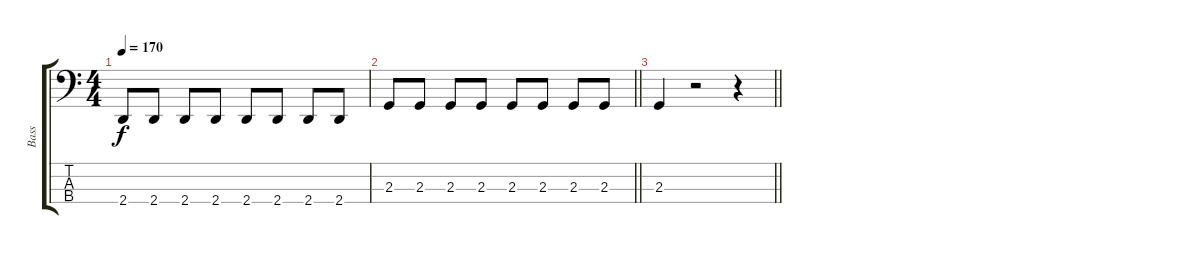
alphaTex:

\track ("Bass" "Bass") {instrument electricbassfinger}
\staff {score tabs}
\tuning (Eb2 Bb1 F1 C1) {hide}
\ts (4 4)
\tempo 170
\clef f4
\ks c
2.4.8{dy f} 2.4.8 2.4.8 2.4.8 2.4.8 2.4.8 2.4.8 2.4.8 |
\barLineRight lightlight
2.3.8 2.3.8 2.3.8 2.3.8 2.3.8 2.3.8 2.3.8 2.3.8 |
\barLineRight lightlight
2.3.4 r.2 r.4
